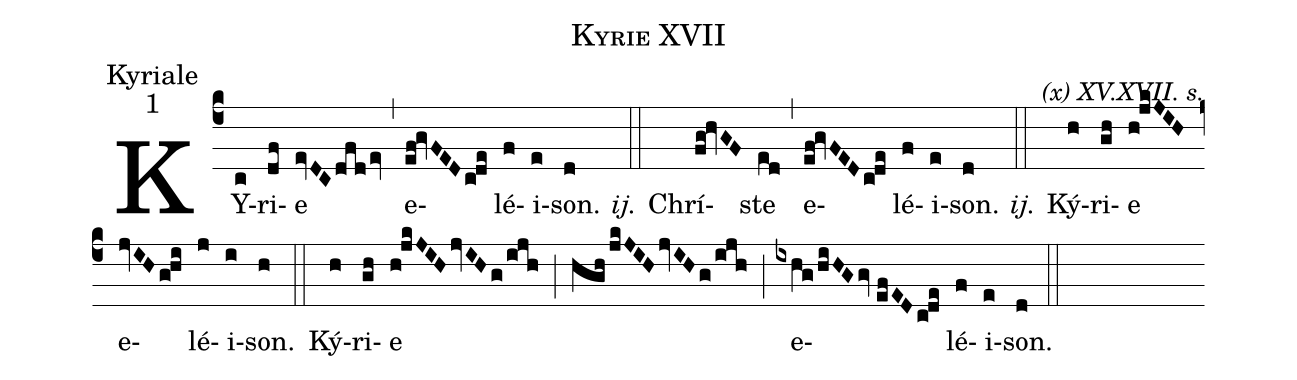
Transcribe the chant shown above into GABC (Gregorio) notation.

name:Kyrie XVII;
office-part:Kyriale;
mode:1;
commentary:(x) XV.XVII. s.;
%%
(c4) KY(c)ri(df)e(evDCdfdev) (,) e(ef!gvFEDc!de)lé(f)i(e)son.(d) <i>ij.</i>(::)
Chrí(fg!hvGF)ste(ed) (,) e(ef!gvFEDc!de)lé(f)i(e)son.(d) <i>ij.</i>(::)
Ký(h)ri(gh)e(h!jkJIH) e(jvIHg!hi)lé(j)i(i)son.(h) (::)
Ký(h)ri(gh)e(h!jkJIHjvIHg/ijh) (;) (hgh/jkJIHjvIHg/ijh) (;) e(ixhg/hiHGgv//efEDc!de)lé(f)i(e)son.(d) (::)
